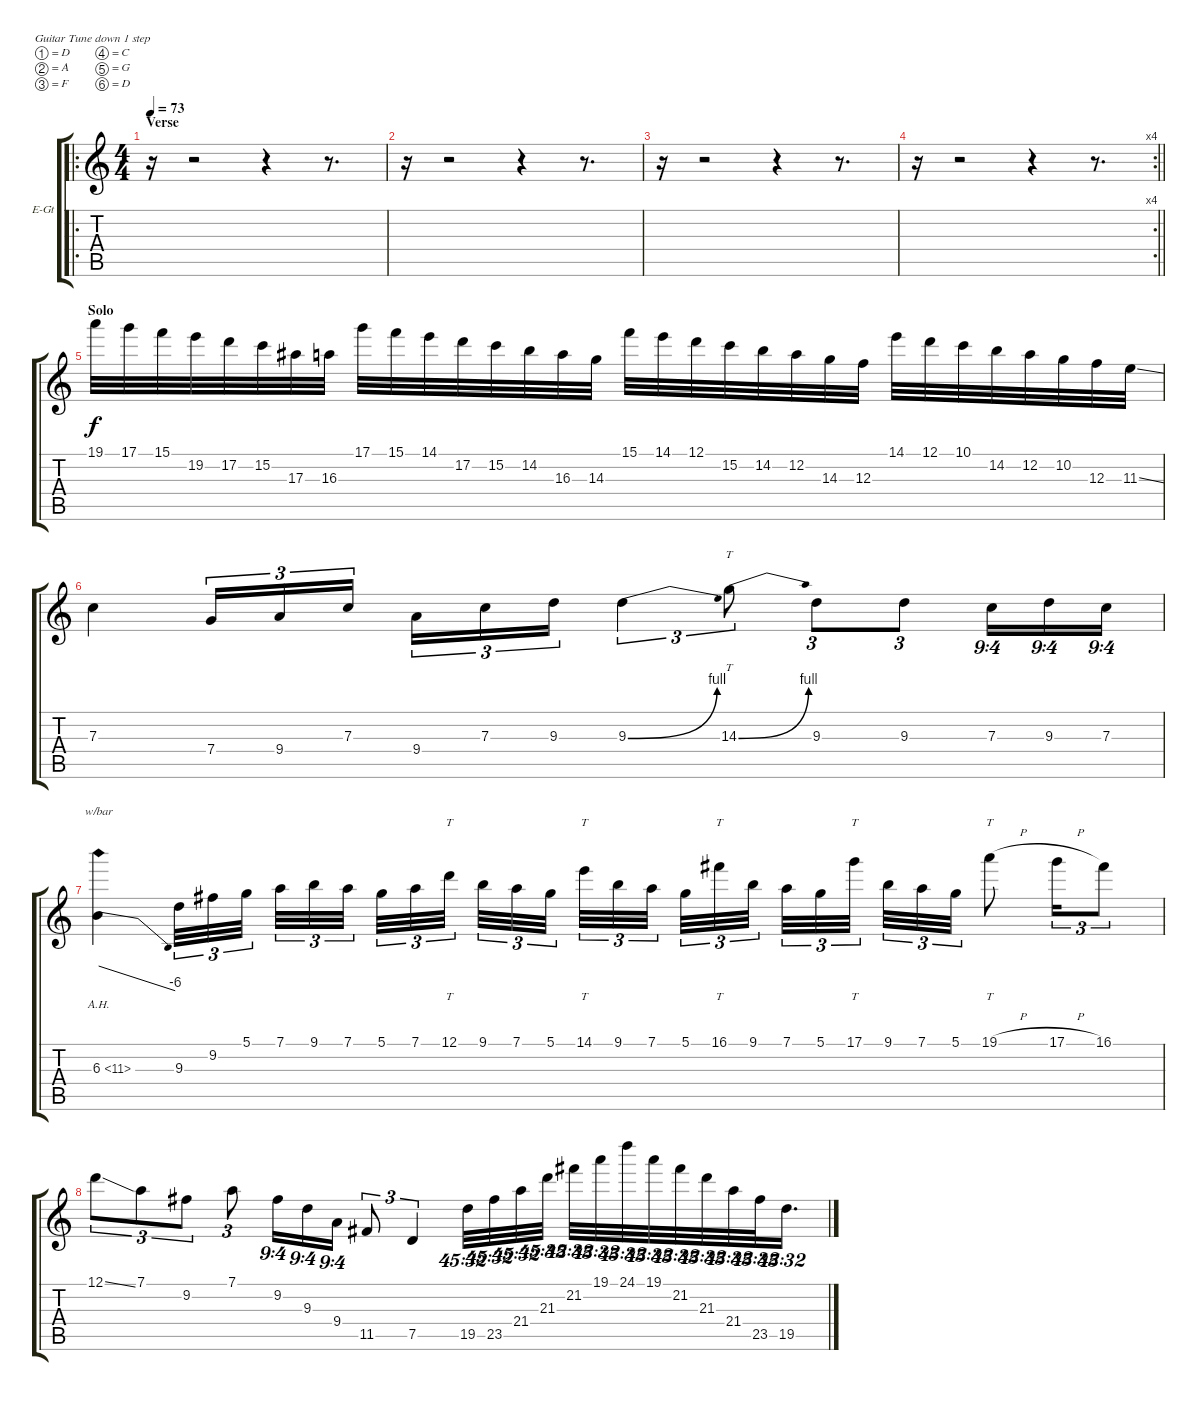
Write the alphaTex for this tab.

\bracketExtendMode groupsimilarinstruments
\firstSystemTrackNameOrientation horizontal
\otherSystemsTrackNameOrientation horizontal
\track ("Karl Logan" "E-Gt") {instrument distortionguitar}
\staff {score tabs}
\tuning (D4 A3 F3 C3 G2 D2)
\ro
\ts (4 4)
\section ("" "Verse")
\tempo 73
\clef g2
\ks c
r.16{dy f} r.2 r.4 r.8{d} |
r.16 r.2 r.4 r.8{d} |
r.16 r.2 r.4 r.8{d} |
\rc 4
\barLineRight lightlight
r.16 r.2 r.4 r.8{d} |
\section ("" "Solo")
19.1.32 17.1.32 15.1.32 19.2.32 17.2.32 15.2.32 17.3.32 16.3.32 17.1.32 15.1.32 14.1.32 17.2.32 15.2.32 14.2.32 16.3.32 14.3.32 15.1.32 14.1.32 12.1.32 15.2.32 14.2.32 12.2.32 14.3.32 12.3.32 14.1.32 12.1.32 10.1.32 14.2.32 12.2.32 10.2.32 12.3.32 11.3{ss}.32 |
7.3.4 7.4.16{tu (3 2)} 9.4.16{tu (3 2)} 7.3.16{tu (3 2)} 9.4.16{tu (3 2)} 7.3.16{tu (3 2)} 9.3.16{tu (3 2)} 9.3{be (bend 0 0 23.4 4)}.4{tu (3 2)} 14.3{be (bend 20.4 0 59.4 4)}.8{tt tu (3 2)} 9.3.8{tu (3 2)} 9.3.8{tu (3 2)} 7.3.16{tu (9 4)} 9.3.16{tu (9 4)} 7.3.16{tu (9 4)} |
6.3{ah 5}.4{tbe (dive default 9.6 0 48.6 -24)} 9.3.32{tu (3 2)} 9.2.32{tu (3 2)} 5.1.32{tu (3 2)} 7.1.32{tu (3 2)} 9.1.32{tu (3 2)} 7.1.32{tu (3 2)} 5.1.32{tu (3 2)} 7.1.32{tu (3 2)} 12.1.32{tt tu (3 2)} 9.1.32{tu (3 2)} 7.1.32{tu (3 2)} 5.1.32{tu (3 2)} 14.1.32{tt tu (3 2)} 9.1.32{tu (3 2)} 7.1.32{tu (3 2)} 5.1.32{tu (3 2)} 16.1.32{tt tu (3 2)} 9.1.32{tu (3 2)} 7.1.32{tu (3 2)} 5.1.32{tu (3 2)} 17.1.32{tt tu (3 2)} 9.1.32{tu (3 2)} 7.1.32{tu (3 2)} 5.1.32{tu (3 2)} 19.1{h}.8{tt} 17.1{h}.16{tu (3 2)} 16.1.8{tu (3 2)} |
12.1{ss}.8{tu (3 2)} 7.1.8{tu (3 2)} 9.2.8{tu (3 2)} 7.1.8{tu (3 2)} 9.2.16{tu (9 4)} 9.3.16{tu (9 4)} 9.4.16{tu (9 4)} 11.5.8{tu (3 2)} 7.5.4{tu (3 2)} 19.5.32{tu (45 32)} 23.5.32{tu (45 32)} 21.4.32{tu (45 32)} 21.3.32{tu (45 32)} 21.2.32{tu (45 32)} 19.1.32{tu (45 32)} 24.1.32{tu (45 32)} 19.1.32{tu (45 32)} 21.2.32{tu (45 32)} 21.3.32{tu (45 32)} 21.4.32{tu (45 32)} 23.5.32{tu (45 32)} 19.5.16{d tu (45 32)}
